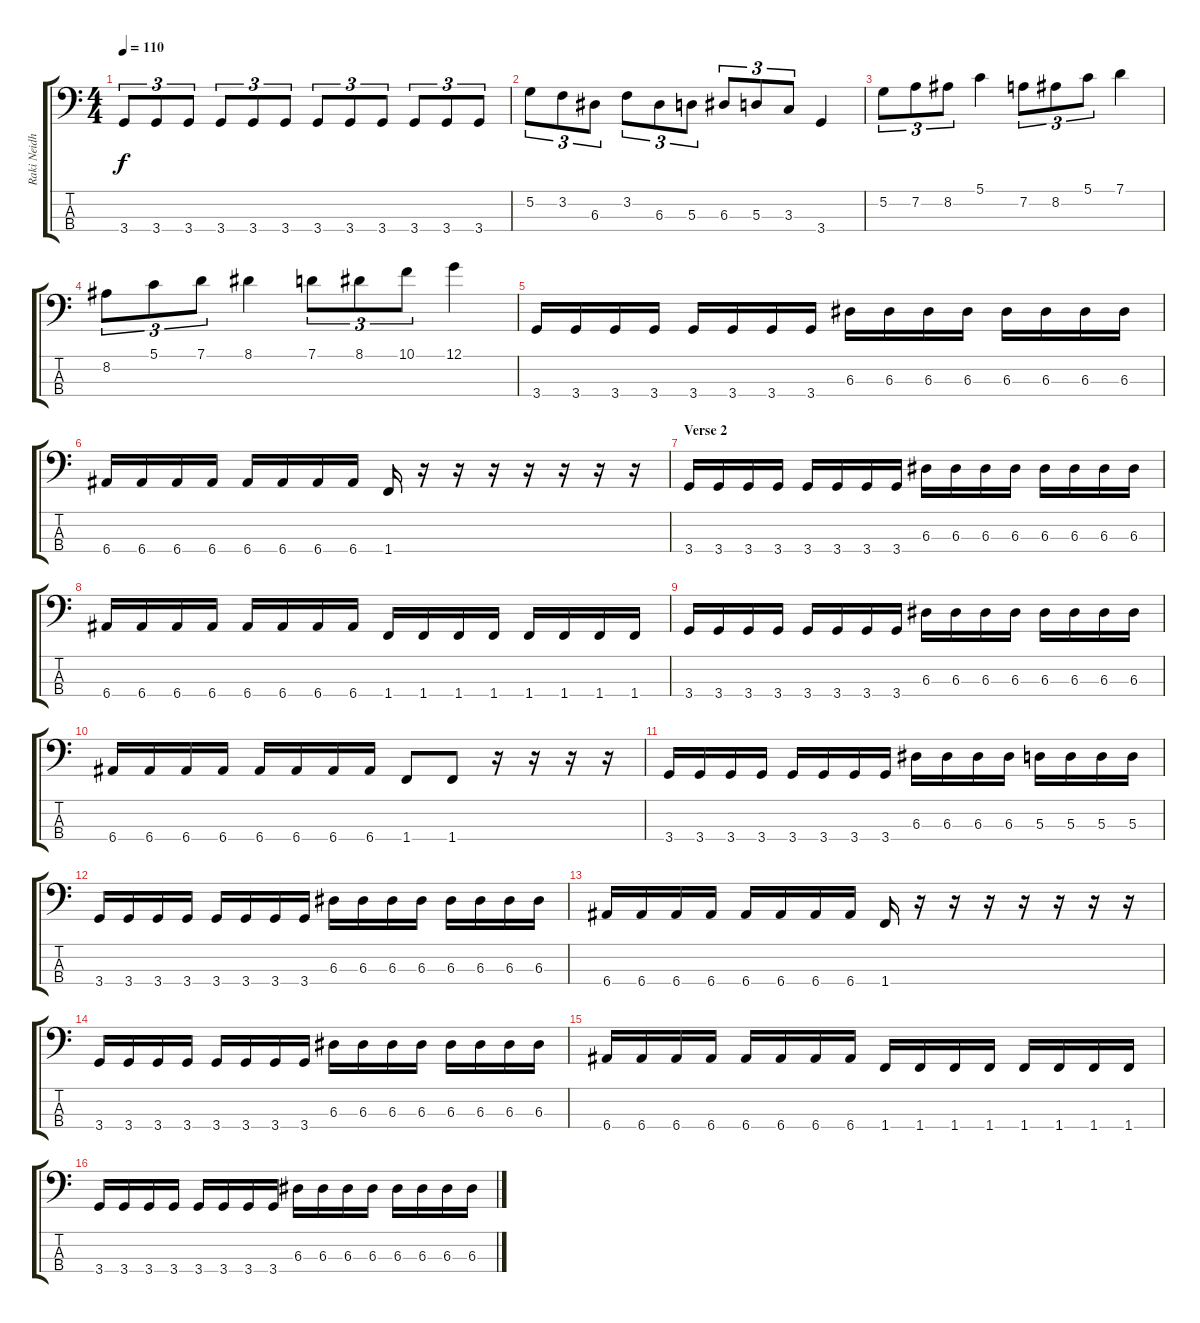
\track ("Raki Neidhardt" "Raki Neidh") {instrument electricbasspick}
\staff {score tabs}
\tuning (G2 D2 A1 E1) {hide}
\ts (4 4)
\tempo 110
\clef f4
\ks c
3.4.8{tu (3 2) dy f} 3.4.8{tu (3 2)} 3.4.8{tu (3 2)} 3.4.8{tu (3 2)} 3.4.8{tu (3 2)} 3.4.8{tu (3 2)} 3.4.8{tu (3 2)} 3.4.8{tu (3 2)} 3.4.8{tu (3 2)} 3.4.8{tu (3 2)} 3.4.8{tu (3 2)} 3.4.8{tu (3 2)} |
5.2.8{tu (3 2)} 3.2.8{tu (3 2)} 6.3.8{tu (3 2)} 3.2.8{tu (3 2)} 6.3.8{tu (3 2)} 5.3.8{tu (3 2)} 6.3.8{tu (3 2)} 5.3.8{tu (3 2)} 3.3.8{tu (3 2)} 3.4.4 |
5.2.8{tu (3 2)} 7.2.8{tu (3 2)} 8.2.8{tu (3 2)} 5.1.4 7.2.8{tu (3 2)} 8.2.8{tu (3 2)} 5.1.8{tu (3 2)} 7.1.4 |
8.2.8{tu (3 2)} 5.1.8{tu (3 2)} 7.1.8{tu (3 2)} 8.1.4 7.1.8{tu (3 2)} 8.1.8{tu (3 2)} 10.1.8{tu (3 2)} 12.1.4 |
3.4.16 3.4.16 3.4.16 3.4.16 3.4.16 3.4.16 3.4.16 3.4.16 6.3.16 6.3.16 6.3.16 6.3.16 6.3.16 6.3.16 6.3.16 6.3.16 |
6.4.16 6.4.16 6.4.16 6.4.16 6.4.16 6.4.16 6.4.16 6.4.16 1.4.16 r.16 r.16 r.16 r.16 r.16 r.16 r.16 |
\section ("" "Verse 2")
3.4.16 3.4.16 3.4.16 3.4.16 3.4.16 3.4.16 3.4.16 3.4.16 6.3.16 6.3.16 6.3.16 6.3.16 6.3.16 6.3.16 6.3.16 6.3.16 |
6.4.16 6.4.16 6.4.16 6.4.16 6.4.16 6.4.16 6.4.16 6.4.16 1.4.16 1.4.16 1.4.16 1.4.16 1.4.16 1.4.16 1.4.16 1.4.16 |
3.4.16 3.4.16 3.4.16 3.4.16 3.4.16 3.4.16 3.4.16 3.4.16 6.3.16 6.3.16 6.3.16 6.3.16 6.3.16 6.3.16 6.3.16 6.3.16 |
6.4.16 6.4.16 6.4.16 6.4.16 6.4.16 6.4.16 6.4.16 6.4.16 1.4.8 1.4.8 r.16 r.16 r.16 r.16 |
3.4.16 3.4.16 3.4.16 3.4.16 3.4.16 3.4.16 3.4.16 3.4.16 6.3.16 6.3.16 6.3.16 6.3.16 5.3.16 5.3.16 5.3.16 5.3.16 |
3.4.16 3.4.16 3.4.16 3.4.16 3.4.16 3.4.16 3.4.16 3.4.16 6.3.16 6.3.16 6.3.16 6.3.16 6.3.16 6.3.16 6.3.16 6.3.16 |
6.4.16 6.4.16 6.4.16 6.4.16 6.4.16 6.4.16 6.4.16 6.4.16 1.4.16 r.16 r.16 r.16 r.16 r.16 r.16 r.16 |
3.4.16 3.4.16 3.4.16 3.4.16 3.4.16 3.4.16 3.4.16 3.4.16 6.3.16 6.3.16 6.3.16 6.3.16 6.3.16 6.3.16 6.3.16 6.3.16 |
6.4.16 6.4.16 6.4.16 6.4.16 6.4.16 6.4.16 6.4.16 6.4.16 1.4.16 1.4.16 1.4.16 1.4.16 1.4.16 1.4.16 1.4.16 1.4.16 |
3.4.16 3.4.16 3.4.16 3.4.16 3.4.16 3.4.16 3.4.16 3.4.16 6.3.16 6.3.16 6.3.16 6.3.16 6.3.16 6.3.16 6.3.16 6.3.16
